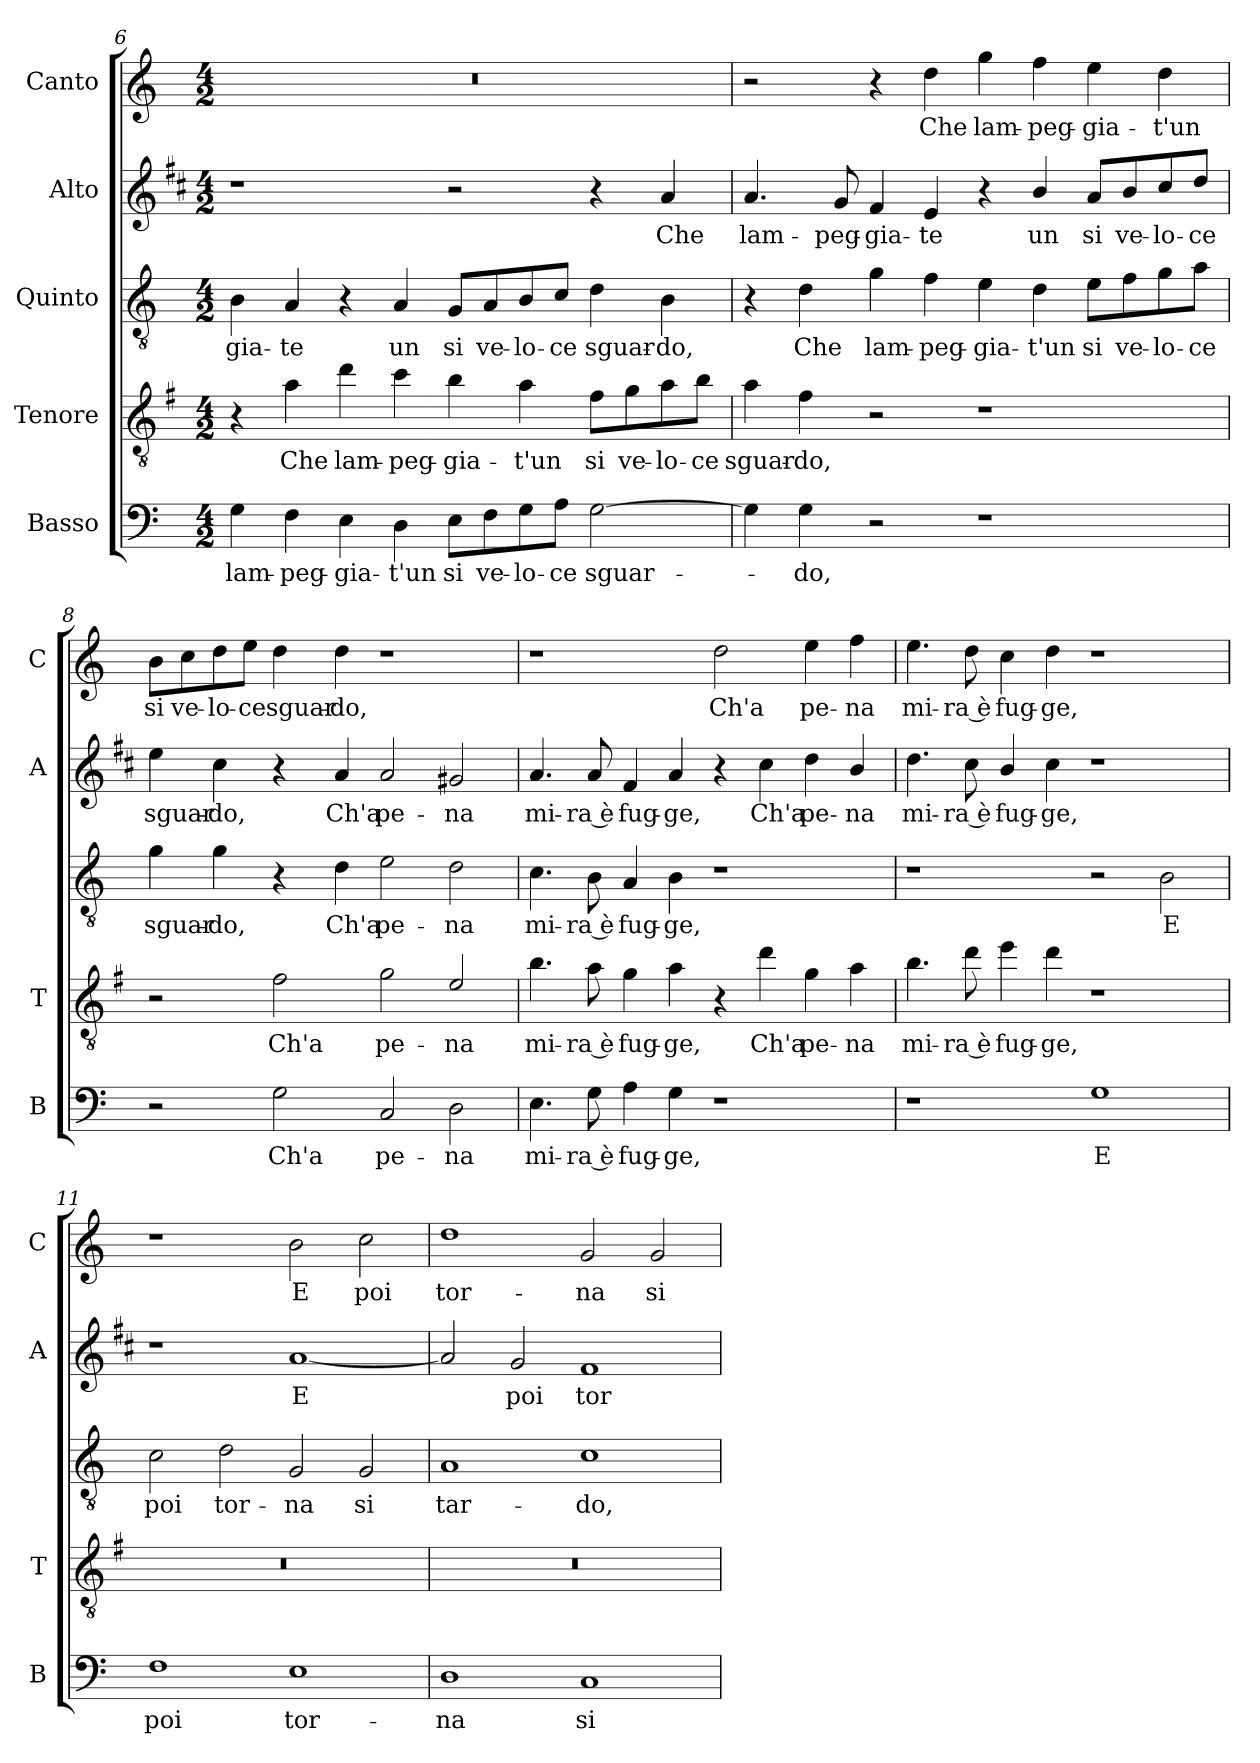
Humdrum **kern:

**kern	**text	**kern	**text	**kern	**text	**kern	**text	**kern	**text
*part5	*part5	*part4	*part4	*part3	*part3	*part2	*part2	*part1	*part1
*staff5	*staff5	*staff4	*staff4	*staff3	*staff3	*staff2	*staff2	*staff1	*staff1
*I"Basso	*	*I"Tenore	*	*I"Quinto	*	*I"Alto	*	*I"Canto	*
*I'B	*	*I'T	*	*	*	*I'A	*	*I'C	*
!!LO:LB:g=z
*clefF4	*	*clefGv2	*	*clefGv2	*	*clefG2	*	*clefG2	*
*	*	*ITrd4c7	*	*	*	*ITrd1c2	*	*	*
*k[]	*	*k[]	*	*k[]	*	*k[]	*	*k[]	*
*C:	*	*C:	*	*C:	*	*C:	*	*C:	*
*M4/2	*	*M4/2	*	*M4/2	*	*M4/2	*	*M4/2	*
=6	=6	=6	=6	=6	=6	=6	=6	=6	=6
!	!LO:LY:b	!	!	!	!LO:LY:b	!	!	!	!
4G\	lam-	4r	.	4B\	-gia-	1r	.	0r	.
!	!LO:LY:b	!	!LO:LY:b	!	!LO:LY:b	!	!	!	!
4F\	-peg-	4d\	Che	4A/	-te	.	.	.	.
!	!LO:LY:b	!	!LO:LY:b	!	!	!	!	!	!
4E\	-gia-	4g\	lam-	4r	.	.	.	.	.
!	!LO:LY:b	!	!LO:LY:b	!	!LO:LY:b	!	!	!	!
4D\	-t'un	4f\	-peg-	4A/	un	.	.	.	.
!	!LO:LY:b	!	!LO:LY:b	!	!LO:LY:b	!	!	!	!
8E\L	si	4e\	-gia-	8G/L	si	2r	.	.	.
!	!LO:LY:b	!	!	!	!LO:LY:b	!	!	!	!
8F\	ve-	.	.	8A/	ve-	.	.	.	.
!	!LO:LY:b	!	!LO:LY:b	!	!LO:LY:b	!	!	!	!
8G\	-lo-	4d\	-t'un	8B/	-lo-	.	.	.	.
!	!LO:LY:b	!	!	!	!LO:LY:b	!	!	!	!
8A\J	-ce	.	.	8c/J	-ce	.	.	.	.
!	!LO:LY:b	!	!LO:LY:b	!	!LO:LY:b	!	!	!	!
[2G\	sguar-	8B\L	si	4d\	sguar-	4r	.	.	.
!	!	!	!LO:LY:b	!	!	!	!	!	!
.	.	8c\	ve-	.	.	.	.	.	.
!	!	!	!LO:LY:b	!	!LO:LY:b	!	!LO:LY:b	!	!
.	.	8d\	-lo-	4B\	-do,	4g/	Che	.	.
!	!	!	!LO:LY:b	!	!	!	!	!	!
.	.	8e\J	-ce	.	.	.	.	.	.
=7	=7	=7	=7	=7	=7	=7	=7	=7	=7
!	!	!	!LO:LY:b	!	!	!	!LO:LY:b	!	!
4G\]	.	4d\	sguar-	4r	.	4.g/	lam-	2r	.
!	!LO:LY:b	!	!LO:LY:b	!	!LO:LY:b	!	!	!	!
4G\	-do,	4B\	-do,	4d\	Che	.	.	.	.
!	!	!	!	!	!	!	!LO:LY:b	!	!
.	.	.	.	.	.	8f/	-peg-	.	.
!	!	!	!	!	!LO:LY:b	!	!LO:LY:b	!	!
2r	.	2r	.	4g\	lam-	4e/	-gia-	4r	.
!	!	!	!	!	!LO:LY:b	!	!LO:LY:b	!	!LO:LY:b
.	.	.	.	4f\	-peg-	4d/	-te	4dd\	Che
!	!	!	!	!	!LO:LY:b	!	!	!	!LO:LY:b
1r	.	1r	.	4e\	-gia-	4r	.	4gg\	lam-
!	!	!	!	!	!LO:LY:b	!	!LO:LY:b	!	!LO:LY:b
.	.	.	.	4d\	-t'un	4a/	un	4ff\	-peg-
!	!	!	!	!	!LO:LY:b	!	!LO:LY:b	!	!LO:LY:b
.	.	.	.	8e\L	si	8g/L	si	4ee\	-gia-
!	!	!	!	!	!LO:LY:b	!	!LO:LY:b	!	!
.	.	.	.	8f\	ve-	8a/	ve-	.	.
!	!	!	!	!	!LO:LY:b	!	!LO:LY:b	!	!LO:LY:b
.	.	.	.	8g\	-lo-	8b/	-lo-	4dd\	-t'un
!	!	!	!	!	!LO:LY:b	!	!LO:LY:b	!	!
.	.	.	.	8a\J	-ce	8cc/J	-ce	.	.
=8	=8	=8	=8	=8	=8	=8	=8	=8	=8
!	!	!	!	!	!LO:LY:b	!	!LO:LY:b	!	!LO:LY:b
2r	.	2r	.	4g\	sguar-	4dd\	sguar-	8b\L	si
!	!	!	!	!	!	!	!	!	!LO:LY:b
.	.	.	.	.	.	.	.	8cc\	ve-
!	!	!	!	!	!LO:LY:b	!	!LO:LY:b	!	!LO:LY:b
.	.	.	.	4g\	-do,	4b\	-do,	8dd\	-lo-
!	!	!	!	!	!	!	!	!	!LO:LY:b
.	.	.	.	.	.	.	.	8ee\J	-ce
!	!LO:LY:b	!	!LO:LY:b	!	!	!	!	!	!LO:LY:b
2G\	Ch'a	2B\	Ch'a	4r	.	4r	.	4dd\	sguar-
!	!	!	!	!	!LO:LY:b	!	!LO:LY:b	!	!LO:LY:b
.	.	.	.	4d\	Ch'a	4g/	Ch'a	4dd\	-do,
!	!LO:LY:b	!	!LO:LY:b	!	!LO:LY:b	!	!LO:LY:b	!	!
2C/	pe-	2c\	pe-	2e\	pe-	2g/	pe-	1r	.
!	!LO:LY:b	!	!LO:LY:b	!	!LO:LY:b	!	!LO:LY:b	!	!
2D\	-na	2A/	-na	2d\	-na	2f#X/	-na	.	.
!!LO:PB:g=z
=9	=9	=9	=9	=9	=9	=9	=9	=9	=9
!	!LO:LY:b	!	!LO:LY:b	!	!LO:LY:b	!	!LO:LY:b	!	!
4.E\	mi-	4.e\	mi-	4.c\	mi-	4.g/	mi-	1r	.
!	!LO:LY:b	!	!LO:LY:b	!	!LO:LY:b	!	!LO:LY:b	!	!
8G\	-ra è	8d\	-ra è	8B\	-ra è	8g/	-ra è	.	.
!	!LO:LY:b	!	!LO:LY:b	!	!LO:LY:b	!	!LO:LY:b	!	!
4A\	fug-	4c\	fug-	4A/	fug-	4e/	fug-	.	.
!	!LO:LY:b	!	!LO:LY:b	!	!LO:LY:b	!	!LO:LY:b	!	!
4G\	-ge,	4d\	-ge,	4B\	-ge,	4g/	-ge,	.	.
!	!	!	!	!	!	!	!	!	!LO:LY:b
1r	.	4r	.	1r	.	4r	.	2dd\	Ch'a
!	!	!	!LO:LY:b	!	!	!	!LO:LY:b	!	!
.	.	4g\	Ch'a	.	.	4b\	Ch'a	.	.
!	!	!	!LO:LY:b	!	!	!	!LO:LY:b	!	!LO:LY:b
.	.	4c\	pe-	.	.	4cc\	pe-	4ee\	pe-
!	!	!	!LO:LY:b	!	!	!	!LO:LY:b	!	!LO:LY:b
.	.	4d\	-na	.	.	4a/	-na	4ff\	-na
=10	=10	=10	=10	=10	=10	=10	=10	=10	=10
!	!	!	!LO:LY:b	!	!	!	!LO:LY:b	!	!LO:LY:b
1r	.	4.e\	mi-	1r	.	4.cc\	mi-	4.ee\	mi-
!	!	!	!LO:LY:b	!	!	!	!LO:LY:b	!	!LO:LY:b
.	.	8g\	-ra è	.	.	8b\	-ra è	8dd\	-ra è
!	!	!	!LO:LY:b	!	!	!	!LO:LY:b	!	!LO:LY:b
.	.	4a\	fug-	.	.	4a/	fug-	4cc\	fug-
!	!	!	!LO:LY:b	!	!	!	!LO:LY:b	!	!LO:LY:b
.	.	4g\	-ge,	.	.	4b\	-ge,	4dd\	-ge,
!	!LO:LY:b	!	!	!	!	!	!	!	!
1G	E	1r	.	2r	.	1r	.	1r	.
!	!	!	!	!	!LO:LY:b	!	!	!	!
.	.	.	.	2B\	E	.	.	.	.
=11	=11	=11	=11	=11	=11	=11	=11	=11	=11
!	!LO:LY:b	!	!	!	!LO:LY:b	!	!	!	!
1F	poi	0r	.	2c\	poi	1r	.	1r	.
!	!	!	!	!	!LO:LY:b	!	!	!	!
.	.	.	.	2d\	tor-	.	.	.	.
!	!LO:LY:b	!	!	!	!LO:LY:b	!	!LO:LY:b	!	!LO:LY:b
1E	tor-	.	.	2G/	-na	[1g	E	2b\	E
!	!	!	!	!	!LO:LY:b	!	!	!	!LO:LY:b
.	.	.	.	2G/	si	.	.	2cc\	poi
=12	=12	=12	=12	=12	=12	=12	=12	=12	=12
!	!LO:LY:b	!	!	!	!LO:LY:b	!	!	!	!LO:LY:b
1D	-na	0r	.	1A	tar-	2g/]	.	1dd	tor-
!	!	!	!	!	!	!	!LO:LY:b	!	!
.	.	.	.	.	.	2f/	poi	.	.
!	!LO:LY:b	!	!	!	!LO:LY:b	!	!LO:LY:b	!	!LO:LY:b
1C	si	.	.	1c	-do,	1e	tor-	2g/	-na
!	!	!	!	!	!	!	!	!	!LO:LY:b
.	.	.	.	.	.	.	.	2g/	si
=	=	=	=	=	=	=	=	=	=
*-	*-	*-	*-	*-	*-	*-	*-	*-	*-
